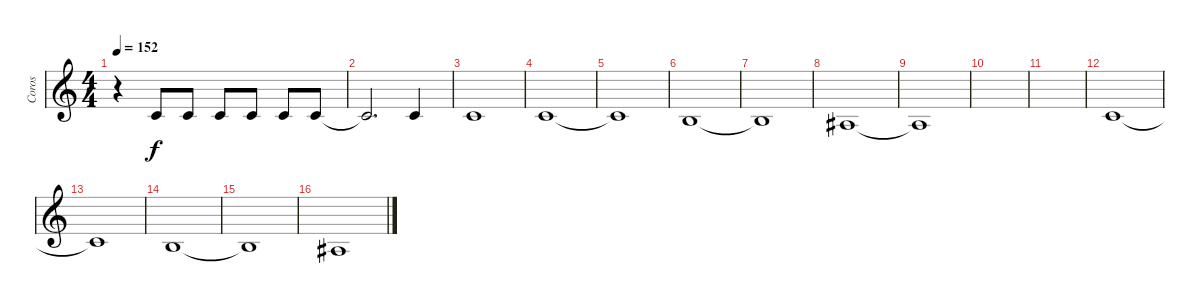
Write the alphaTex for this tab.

\track ("Coros" "Coros") {instrument synthvoice}
\staff {score}
\tuning (E4 B3 G3 D3 A2 E2 B1) {hide}
\ts (4 4)
\tempo 152
\clef g2
\ks c
r.4{dy f} 1.2.8 1.2.8 1.2.8 1.2.8 1.2.8 1.2.8 |
1.2{t}.2{d} 1.2.4 |
1.2.1 |
1.2.1 |
1.2{t}.1 |
0.2.1 |
0.2{t}.1 |
3.3.1 |
3.3{t}.1 |
|
|
1.2.1 |
1.2{t}.1 |
0.2.1 |
0.2{t}.1 |
3.3.1
